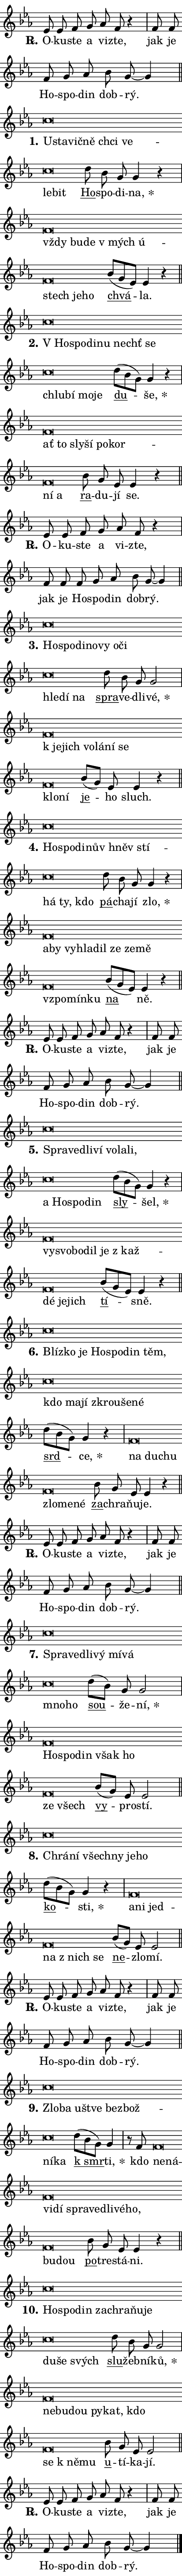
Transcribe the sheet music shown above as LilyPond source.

\version "2.22.1"
\header { tagline = "" }
\paper {
  indent = 0\cm
  top-margin = 0\cm
  right-margin = 0\cm
  bottom-margin = 0\cm
  left-margin = 0\cm
  paper-width = 7\cm
  page-breaking = #ly:one-page-breaking
  system-system-spacing.basic-distance = #11
  score-system-spacing.basic-distance = #11
  ragged-last = ##f
}


%% Author: Thomas Morley
%% https://lists.gnu.org/archive/html/lilypond-user/2020-05/msg00002.html
#(define (line-position grob)
"Returns position of @var[grob} in current system:
   @code{'start}, if at first time-step
   @code{'end}, if at last time-step
   @code{'middle} otherwise
"
  (let* ((col (ly:item-get-column grob))
         (ln (ly:grob-object col 'left-neighbor))
         (rn (ly:grob-object col 'right-neighbor))
         (col-to-check-left (if (ly:grob? ln) ln col))
         (col-to-check-right (if (ly:grob? rn) rn col))
         (break-dir-left
           (and
             (ly:grob-property col-to-check-left 'non-musical #f)
             (ly:item-break-dir col-to-check-left)))
         (break-dir-right
           (and
             (ly:grob-property col-to-check-right 'non-musical #f)
             (ly:item-break-dir col-to-check-right))))
        (cond ((eqv? 1 break-dir-left) 'start)
              ((eqv? -1 break-dir-right) 'end)
              (else 'middle))))

#(define (tranparent-at-line-position vctor)
  (lambda (grob)
  "Relying on @code{line-position} select the relevant enry from @var{vctor}.
Used to determine transparency,"
    (case (line-position grob)
      ((end) (not (vector-ref vctor 0)))
      ((middle) (not (vector-ref vctor 1)))
      ((start) (not (vector-ref vctor 2))))))

noteHeadBreakVisibility =
#(define-music-function (break-visibility)(vector?)
"Makes @code{NoteHead}s transparent relying on @var{break-visibility}"
#{
  \override NoteHead.transparent =
    #(tranparent-at-line-position break-visibility)
#})

#(define delete-ledgers-for-transparent-note-heads
  (lambda (grob)
    "Reads whether a @code{NoteHead} is transparent.
If so this @code{NoteHead} is removed from @code{'note-heads} from
@var{grob}, which is supposed to be @code{LedgerLineSpanner}.
As a result ledgers are not printed for this @code{NoteHead}"
    (let* ((nhds-array (ly:grob-object grob 'note-heads))
           (nhds-list
             (if (ly:grob-array? nhds-array)
                 (ly:grob-array->list nhds-array)
                 '()))
           ;; Relies on the transparent-property being done before
           ;; Staff.LedgerLineSpanner.after-line-breaking is executed.
           ;; This is fragile ...
           (to-keep
             (remove
               (lambda (nhd)
                 (ly:grob-property nhd 'transparent #f))
               nhds-list)))
      ;; TODO find a better method to iterate over grob-arrays, similiar
      ;; to filter/remove etc for lists
      ;; For now rebuilt from scratch
      (set! (ly:grob-object grob 'note-heads)  '())
      (for-each
        (lambda (nhd)
          (ly:pointer-group-interface::add-grob grob 'note-heads nhd))
        to-keep))))

hideNotes = {
  \noteHeadBreakVisibility #begin-of-line-visible
}
unHideNotes = {
  \noteHeadBreakVisibility #all-visible
}

% work-around for resetting accidentals
% https://lilypond.org/doc/v2.23/Documentation/notation/displaying-rhythms#unmetered-music
cadenzaMeasure = {
  \cadenzaOff
  \partial 1024 s1024
  \cadenzaOn
}

#(define-markup-command (accent layout props text) (markup?)
  "Underline accented syllable"
  (interpret-markup layout props
    #{\markup \override #'(offset . 4.3) \underline { #text }#}))

responsum = \markup \concat {
  "R" \hspace #-1.05 \path #0.1 #'((moveto 0 0.07) (lineto 0.9 0.8)) \hspace #0.05 "."
}

\layout {
    \context {
        \Staff
        \remove "Time_signature_engraver"
        \override LedgerLineSpanner.after-line-breaking = #delete-ledgers-for-transparent-note-heads
    }
    \context {
        \Voice {
            \override NoteHead.output-attributes = #'((class . "notehead"))
            \override Hairpin.height = #0.55
        }
    }
    \context {
        \Lyrics {
            \override StanzaNumber.output-attributes = #'((class . "stanzanumber"))
            \override LyricSpace.minimum-distance = #0.9
            \override LyricText.font-name = #"TeX Gyre Schola"
            \override LyricText.font-size = 1
            \override StanzaNumber.font-name = #"TeX Gyre Schola Bold"
            \override StanzaNumber.font-size = 1
        }
    }
}

% magnetic-lyrics.ily
%
%   written by
%     Jean Abou Samra <jean@abou-samra.fr>
%     Werner Lemberg <wl@gnu.org>
%
%   adapted by
%     Jiri Hon <jiri.hon@gmail.com>
%
% Version 2022-Apr-15

% https://www.mail-archive.com/lilypond-user@gnu.org/msg149350.html

#(define (Left_hyphen_pointer_engraver context)
   "Collect syllable-hyphen-syllable occurrences in lyrics and store
them in properties.  This engraver only looks to the left.  For
example, if the lyrics input is @code{foo -- bar}, it does the
following.

@itemize @bullet
@item
Set the @code{text} property of the @code{LyricHyphen} grob between
@q{foo} and @q{bar} to @code{foo}.

@item
Set the @code{left-hyphen} property of the @code{LyricText} grob with
text @q{foo} to the @code{LyricHyphen} grob between @q{foo} and
@q{bar}.
@end itemize

Use this auxiliary engraver in combination with the
@code{lyric-@/text::@/apply-@/magnetic-@/offset!} hook."
   (let ((hyphen #f)
         (text #f))
     (make-engraver
      (acknowledgers
       ((lyric-syllable-interface engraver grob source-engraver)
        (set! text grob)))
      (end-acknowledgers
       ((lyric-hyphen-interface engraver grob source-engraver)
        ;(when (not (grob::has-interface grob 'lyric-space-interface))
          (set! hyphen grob)));)
      ((stop-translation-timestep engraver)
       (when (and text hyphen)
         (ly:grob-set-object! text 'left-hyphen hyphen))
       (set! text #f)
       (set! hyphen #f)))))

#(define (lyric-text::apply-magnetic-offset! grob)
   "If the space between two syllables is less than the value in
property @code{LyricText@/.details@/.squash-threshold}, move the right
syllable to the left so that it gets concatenated with the left
syllable.

Use this function as a hook for
@code{LyricText@/.after-@/line-@/breaking} if the
@code{Left_@/hyphen_@/pointer_@/engraver} is active."
   (let ((hyphen (ly:grob-object grob 'left-hyphen #f)))
     (when hyphen
       (let ((left-text (ly:spanner-bound hyphen LEFT)))
         (when (grob::has-interface left-text 'lyric-syllable-interface)
           (let* ((common (ly:grob-common-refpoint grob left-text X))
                  (this-x-ext (ly:grob-extent grob common X))
                  (left-x-ext
                   (begin
                     ;; Trigger magnetism for left-text.
                     (ly:grob-property left-text 'after-line-breaking)
                     (ly:grob-extent left-text common X)))
                  ;; `delta` is the gap width between two syllables.
                  (delta (- (interval-start this-x-ext)
                            (interval-end left-x-ext)))
                  (details (ly:grob-property grob 'details))
                  (threshold (assoc-get 'squash-threshold details 0.2)))
             (when (< delta threshold)
               (let* (;; We have to manipulate the input text so that
                      ;; ligatures crossing syllable boundaries are not
                      ;; disabled.  For languages based on the Latin
                      ;; script this is essentially a beautification.
                      ;; However, for non-Western scripts it can be a
                      ;; necessity.
                      (lt (ly:grob-property left-text 'text))
                      (rt (ly:grob-property grob 'text))
                      (is-space (grob::has-interface hyphen 'lyric-space-interface))
                      (space (if is-space " " ""))
                      (space-markup (grob-interpret-markup grob " "))
                      (space-size (interval-length (ly:stencil-extent space-markup X)))
                      (extra-delta (if is-space space-size 0))
                      ;; Append new syllable.
                      (ltrt-space (if (and (string? lt) (string? rt))
                                (string-append lt space rt)
                                (make-concat-markup (list lt space rt))))
                      ;; Right-align `ltrt` to the right side.
                      (ltrt-space-markup (grob-interpret-markup
                               grob
                               (make-translate-markup
                                (cons (interval-length this-x-ext) 0)
                                (make-right-align-markup ltrt-space)))))
                 (begin
                   ;; Don't print `left-text`.
                   (ly:grob-set-property! left-text 'stencil #f)
                   ;; Set text and stencil (which holds all collected
                   ;; syllables so far) and shift it to the left.
                   (ly:grob-set-property! grob 'text ltrt-space)
                   (ly:grob-set-property! grob 'stencil ltrt-space-markup)
                   (ly:grob-translate-axis! grob (- (- delta extra-delta)) X))))))))))


#(define (lyric-hyphen::displace-bounds-first grob)
   ;; Make very sure this callback isn't triggered too early.
   (let ((left (ly:spanner-bound grob LEFT))
         (right (ly:spanner-bound grob RIGHT)))
     (ly:grob-property left 'after-line-breaking)
     (ly:grob-property right 'after-line-breaking)
     (ly:lyric-hyphen::print grob)))

squashThreshold = #0.4

\layout {
  \context {
    \Lyrics
    \consists #Left_hyphen_pointer_engraver
    \override LyricText.after-line-breaking =
      #lyric-text::apply-magnetic-offset!
    \override LyricHyphen.stencil = #lyric-hyphen::displace-bounds-first
    \override LyricText.details.squash-threshold = \squashThreshold
    \override LyricHyphen.minimum-distance = 0
    \override LyricHyphen.minimum-length = \squashThreshold
  }
}

squash = \override LyricText.details.squash-threshold = 9999
unSquash = \override LyricText.details.squash-threshold = \squashThreshold

left = \override LyricText.self-alignment-X = #LEFT
unLeft = \revert LyricText.self-alignment-X

starOffset = #(lambda (grob) 
                (let ((x_offset (ly:self-alignment-interface::aligned-on-x-parent grob)))
                  (if (= x_offset 0) 0 (+ x_offset 1.2))))

star = #(define-music-function (syllable)(string?)
"Append star separator at the end of a syllable"
#{
  \once \override LyricText.X-offset = #starOffset
  \lyricmode { \markup {
    #syllable
    \override #'((font-name . "TeX Gyre Schola Bold")) \hspace #0.2 \lower #0.65 \larger "*"
  } }
#})

starAccent = #(define-music-function (syllable)(string?)
"Append star separator at the end of a syllable and make accent"
#{
  \once \override LyricText.X-offset = #starOffset
  \lyricmode { \markup {
    \accent #syllable
    \override #'((font-name . "TeX Gyre Schola Bold")) \hspace #0.2 \lower #0.65 \larger "*"
  } }
#})

breath = #(define-music-function (syllable)(string?)
"Append breathing indicator at the end of a syllable"
#{
  \lyricmode { \markup { #syllable "+" } }
#})

optionalBreath = #(define-music-function (syllable)(string?)
"Append optional breathing indicator at the end of a syllable"
#{
  \lyricmode { \markup { #syllable "(+)" } }
#})


\score {
    <<
        \new Voice = "melody" { \cadenzaOn \key es \major \relative { es'8 es f g as f r4 \cadenzaMeasure \bar "|" f8 f \bar "" f g as \bar "" bes g~ g4 \cadenzaMeasure \bar "||" \break }
\relative { c''\breve*1/16 \hideNotes \breve*1/16 \bar "" \breve*1/16 \bar "" \breve*1/16 \bar "" \breve*1/16 \bar "" \breve*1/16 \bar "" \breve*1/16 \breve*1/16 \bar "" \unHideNotes \bar "" d8 bes g g4 r \cadenzaMeasure \bar "|" f\breve*1/16 \hideNotes \breve*1/16 \bar "" \breve*1/16 \bar "" \breve*1/16 \bar "" \breve*1/16 \bar "" \breve*1/16 \bar "" \breve*1/16 \breve*1/16 \bar "" \unHideNotes \bar "" bes8[( g es)] es4 r \cadenzaMeasure \bar "||" \break }
\relative { c''\breve*1/16 \hideNotes \breve*1/16 \bar "" \breve*1/16 \bar "" \breve*1/16 \bar "" \breve*1/16 \bar "" \breve*1/16 \bar "" \breve*1/16 \bar "" \breve*1/16 \bar "" \breve*1/16 \breve*1/16 \bar "" \unHideNotes \bar "" d8[( bes g)] g4 r \cadenzaMeasure \bar "|" f\breve*1/16 \hideNotes \breve*1/16 \bar "" \breve*1/16 \bar "" \breve*1/16 \bar "" \breve*1/16 \bar "" \breve*1/16 \bar "" \breve*1/16 \breve*1/16 \bar "" \unHideNotes \bar "" bes8 g es es4 r \cadenzaMeasure \bar "||" \break }
\relative { es'8 es f g as f r4 \cadenzaMeasure \bar "|" f8 f \bar "" f g as \bar "" bes g~ g4 \cadenzaMeasure \bar "||" \break }
\relative { c''\breve*1/16 \hideNotes \breve*1/16 \bar "" \breve*1/16 \bar "" \breve*1/16 \bar "" \breve*1/16 \bar "" \breve*1/16 \bar "" \breve*1/16 \bar "" \breve*1/16 \bar "" \breve*1/16 \breve*1/16 \bar "" \unHideNotes \bar "" d8 bes g g2 \cadenzaMeasure \bar "|" f\breve*1/16 \hideNotes \breve*1/16 \bar "" \breve*1/16 \bar "" \breve*1/16 \bar "" \breve*1/16 \bar "" \breve*1/16 \bar "" \breve*1/16 \breve*1/16 \bar "" \unHideNotes \bar "" bes8[( g)] es es4 r \cadenzaMeasure \bar "||" \break }
\relative { c''\breve*1/16 \hideNotes \breve*1/16 \bar "" \breve*1/16 \bar "" \breve*1/16 \bar "" \breve*1/16 \bar "" \breve*1/16 \bar "" \breve*1/16 \bar "" \breve*1/16 \breve*1/16 \bar "" \unHideNotes \bar "" d8 bes g g4 r \cadenzaMeasure \bar "|" f\breve*1/16 \hideNotes \breve*1/16 \bar "" \breve*1/16 \bar "" \breve*1/16 \bar "" \breve*1/16 \bar "" \breve*1/16 \bar "" \breve*1/16 \bar "" \breve*1/16 \bar "" \breve*1/16 \bar "" \breve*1/16 \breve*1/16 \bar "" \unHideNotes \bar "" bes8[( g es)] es4 r \cadenzaMeasure \bar "||" \break }
\relative { es'8 es f g as f r4 \cadenzaMeasure \bar "|" f8 f \bar "" f g as \bar "" bes g~ g4 \cadenzaMeasure \bar "||" \break }
\relative { c''\breve*1/16 \hideNotes \breve*1/16 \bar "" \breve*1/16 \bar "" \breve*1/16 \bar "" \breve*1/16 \bar "" \breve*1/16 \bar "" \breve*1/16 \bar "" \breve*1/16 \bar "" \breve*1/16 \bar "" \breve*1/16 \breve*1/16 \bar "" \unHideNotes \bar "" d8[( bes g)] g4 r \cadenzaMeasure \bar "|" f\breve*1/16 \hideNotes \breve*1/16 \bar "" \breve*1/16 \bar "" \breve*1/16 \bar "" \breve*1/16 \bar "" \breve*1/16 \bar "" \breve*1/16 \bar "" \breve*1/16 \breve*1/16 \bar "" \unHideNotes \bar "" bes8[( g es)] es4 r \cadenzaMeasure \bar "||" \break }
\relative { c''\breve*1/16 \hideNotes \breve*1/16 \bar "" \breve*1/16 \bar "" \breve*1/16 \bar "" \breve*1/16 \bar "" \breve*1/16 \bar "" \breve*1/16 \bar "" \breve*1/16 \bar "" \breve*1/16 \bar "" \breve*1/16 \bar "" \breve*1/16 \bar "" \breve*1/16 \breve*1/16 \bar "" \unHideNotes \bar "" d8[( bes g)] g4 r \cadenzaMeasure \bar "|" f\breve*1/16 \hideNotes \breve*1/16 \bar "" \breve*1/16 \bar "" \breve*1/16 \bar "" \breve*1/16 \breve*1/16 \bar "" \unHideNotes \bar "" bes8 g es es4 r \cadenzaMeasure \bar "||" \break }
\relative { es'8 es f g as f r4 \cadenzaMeasure \bar "|" f8 f \bar "" f g as \bar "" bes g~ g4 \cadenzaMeasure \bar "||" \break }
\relative { c''\breve*1/16 \hideNotes \breve*1/16 \bar "" \breve*1/16 \bar "" \breve*1/16 \bar "" \breve*1/16 \bar "" \breve*1/16 \bar "" \breve*1/16 \breve*1/16 \bar "" \unHideNotes \bar "" d8[( bes)] g g2 \cadenzaMeasure \bar "|" f\breve*1/16 \hideNotes \breve*1/16 \bar "" \breve*1/16 \bar "" \breve*1/16 \bar "" \breve*1/16 \bar "" \breve*1/16 \breve*1/16 \bar "" \unHideNotes \bar "" bes8[( g)] es es2 \cadenzaMeasure \bar "||" \break }
\relative { c''\breve*1/16 \hideNotes \breve*1/16 \bar "" \breve*1/16 \bar "" \breve*1/16 \bar "" \breve*1/16 \breve*1/16 \bar "" \unHideNotes \bar "" d8[( bes g)] g4 r \cadenzaMeasure \bar "|" f\breve*1/16 \hideNotes \breve*1/16 \bar "" \breve*1/16 \bar "" \breve*1/16 \bar "" \breve*1/16 \breve*1/16 \bar "" \unHideNotes \bar "" bes8[( g)] es es2 \cadenzaMeasure \bar "||" \break }
\relative { es'8 es f g as f r4 \cadenzaMeasure \bar "|" f8 f \bar "" f g as \bar "" bes g~ g4 \cadenzaMeasure \bar "||" \break }
\relative { c''\breve*1/16 \hideNotes \breve*1/16 \bar "" \breve*1/16 \bar "" \breve*1/16 \bar "" \breve*1/16 \bar "" \breve*1/16 \bar "" \breve*1/16 \breve*1/16 \bar "" \unHideNotes \bar "" d8[( bes g)] g4 \cadenzaMeasure \bar "|" r8 f8 f\breve*1/16 \hideNotes \breve*1/16 \bar "" \breve*1/16 \bar "" \breve*1/16 \bar "" \breve*1/16 \bar "" \breve*1/16 \bar "" \breve*1/16 \bar "" \breve*1/16 \bar "" \breve*1/16 \bar "" \breve*1/16 \breve*1/16 \bar "" \unHideNotes \bar "" bes8 g es es4 r \cadenzaMeasure \bar "||" \break }
\relative { c''\breve*1/16 \hideNotes \breve*1/16 \bar "" \breve*1/16 \bar "" \breve*1/16 \bar "" \breve*1/16 \bar "" \breve*1/16 \bar "" \breve*1/16 \bar "" \breve*1/16 \bar "" \breve*1/16 \breve*1/16 \bar "" \unHideNotes \bar "" d8 bes g g2 \cadenzaMeasure \bar "|" f\breve*1/16 \hideNotes \breve*1/16 \bar "" \breve*1/16 \bar "" \breve*1/16 \bar "" \breve*1/16 \bar "" \breve*1/16 \bar "" \breve*1/16 \bar "" \breve*1/16 \breve*1/16 \bar "" \unHideNotes \bar "" bes8 g es es2 \cadenzaMeasure \bar "||" \break }
\relative { es'8 es f g as f r4 \cadenzaMeasure \bar "|" f8 f \bar "" f g as \bar "" bes g~ g4 \cadenzaMeasure \bar "||" \break } \bar "|." }
        \new Lyrics \lyricsto "melody" { \lyricmode { \set stanza = \responsum
O -- ku -- ste a vi -- zte, jak je Ho -- spo -- din dob -- rý.
\set stanza = "1."
\left U -- \squash sta -- vič -- ně chci ve -- le -- bit \unLeft \unSquash \markup \accent Ho -- spo -- di -- \star na, \left vždy \squash bu -- de "v mých" ú -- stech je -- ho \unLeft \unSquash \markup \accent chvá -- la.
\set stanza = "2."
\left "V Ho" -- \squash spo -- di -- nu nechť se chlu -- bí mo -- je \unLeft \unSquash \markup \accent du -- \star še, \left ať \squash to sly -- ší po -- kor -- ní a \unLeft \unSquash \markup \accent ra -- du -- jí se.
\set stanza = \responsum
O -- ku -- ste a vi -- zte, jak je Ho -- spo -- din dob -- rý.
\set stanza = "3."
\left Ho -- \squash spo -- di -- no -- vy o -- či hle -- dí na \unLeft \unSquash \markup \accent spra -- ve -- dli -- \star vé, \left "k je" -- \squash jich vo -- lá -- ní se klo -- ní \unLeft \unSquash \markup \accent je -- ho sluch.
\set stanza = "4."
\left Ho -- \squash spo -- di -- nův hněv stí -- há ty, kdo \unLeft \unSquash \markup \accent pá -- cha -- jí \star zlo, \left a -- \squash by vy -- hla -- dil ze ze -- mě vzpo -- mín -- ku \unLeft \unSquash \markup \accent na ně.
\set stanza = \responsum
O -- ku -- ste a vi -- zte, jak je Ho -- spo -- din dob -- rý.
\set stanza = "5."
\left Spra -- \squash ve -- dli -- ví vo -- la -- li, a Ho -- spo -- din \unLeft \unSquash \markup \accent sly -- \star šel, \left vy -- \squash svo -- bo -- dil je "z kaž" -- dé je -- jich \unLeft \unSquash \markup \accent tí -- sně.
\set stanza = "6."
\left Blíz -- \squash ko je Ho -- spo -- din těm, kdo ma -- jí zkrou -- še -- né \unLeft \unSquash \markup \accent srd -- \star ce, \left na \squash du -- chu zlo -- me -- né \unLeft \unSquash \markup \accent za -- chra -- ňu -- je.
\set stanza = \responsum
O -- ku -- ste a vi -- zte, jak je Ho -- spo -- din dob -- rý.
\set stanza = "7."
\left Spra -- \squash ve -- dli -- vý mí -- vá mno -- ho \unLeft \unSquash \markup \accent sou -- že -- \star ní, \left Ho -- \squash spo -- din však ho ze všech \unLeft \unSquash \markup \accent vy -- pro -- stí.
\set stanza = "8."
\left Chrá -- \squash ní všech -- ny je -- ho \unLeft \unSquash \markup \accent ko -- \star sti, \left a -- \squash ni jed -- na "z nich" se \unLeft \unSquash \markup \accent ne -- zlo -- mí.
\set stanza = \responsum
O -- ku -- ste a vi -- zte, jak je Ho -- spo -- din dob -- rý.
\set stanza = "9."
\left Zlo -- \squash ba ušt -- ve bez -- bož -- ní -- ka \unLeft \unSquash \markup \accent "k smr" -- \star ti, kdo \left ne -- \squash ná -- vi -- dí spra -- ve -- dli -- vé -- ho, bu -- dou \unLeft \unSquash \markup \accent po -- tre -- stá -- ni.
\set stanza = "10."
\left Ho -- \squash spo -- din za -- chra -- ňu -- je du -- še svých \unLeft \unSquash \markup \accent slu -- žeb -- ní -- \star ků, \left ne -- \squash bu -- dou py -- kat, kdo se "k ně" -- mu \unLeft \unSquash \markup \accent u -- tí -- ka -- jí.
\set stanza = \responsum
O -- ku -- ste a vi -- zte, jak je Ho -- spo -- din dob -- rý. } }
    >>
    \layout {}
}
